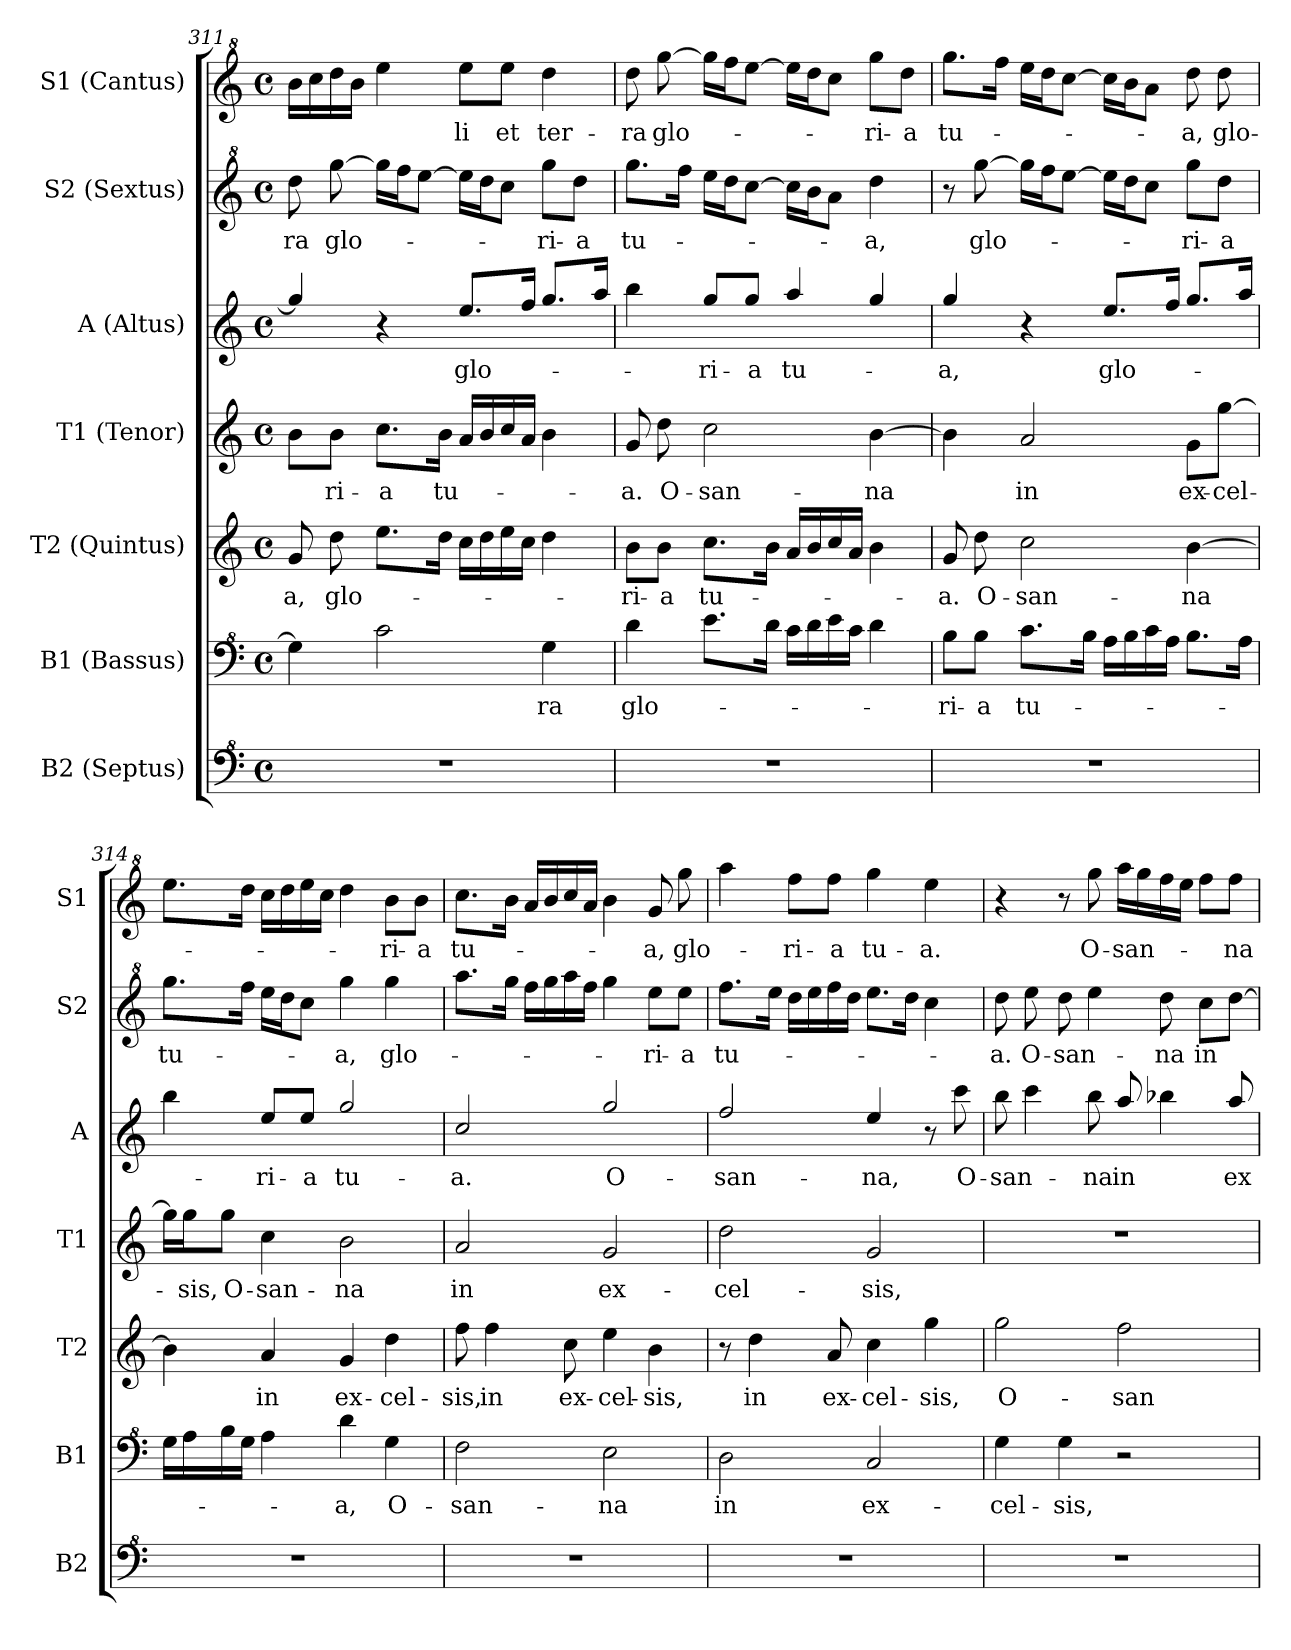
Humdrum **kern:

**kern	**kern	**text	**kern	**text	**kern	**text	**kern	**text	**kern	**text	**kern	**text
*part7	*part6	*part6	*part5	*part5	*part4	*part4	*part3	*part3	*part2	*part2	*part1	*part1
*staff7	*staff6	*staff6	*staff5	*staff5	*staff4	*staff4	*staff3	*staff3	*staff2	*staff2	*staff1	*staff1
*I"B2 (Septus)	*I"B1 (Bassus)	*	*I"T2 (Quintus)	*	*I"T1 (Tenor)	*	*I"A (Altus)	*	*I"S2 (Sextus)	*	*I"S1 (Cantus)	*
*I'B2	*I'B1	*	*I'T2	*	*I'T1	*	*I'A	*	*I'S2	*	*I'S1	*
!!LO:PB:g=z
*clefF^4	*clefF^4	*	*clefG2	*	*clefG2	*	*clefG2	*	*clefG^2	*	*clefG^2	*
*k[]	*k[]	*	*k[]	*	*k[]	*	*k[]	*	*k[]	*	*k[]	*
*M4/4	*M4/4	*	*M4/4	*	*M4/4	*	*M4/4	*	*M4/4	*	*M4/4	*
*met(c)	*met(c)	*	*met(c)	*	*met(c)	*	*met(c)	*	*met(c)	*	*met(c)	*
=311	=311	=311	=311	=311	=311	=311	=311	=311	=311	=311	=311	=311
!	!	!	!	!LO:LY:b	!	!	!	!	!	!LO:LY:b	!	!
1r	4g\]	.	8g/	-a,	8b\L	.	4gg/]	.	8ddd\	-ra	16bb\LL	.
.	.	.	.	.	.	.	.	.	.	.	16ccc\	.
!	!	!	!	!LO:LY:b	!	!LO:LY:b	!	!	!	!LO:LY:b	!	!
.	.	.	8dd\	glo-	8b\J	-ri-	.	.	[8ggg\	glo-	16ddd\	.
.	.	.	.	.	.	.	.	.	.	.	16bb\JJ	.
!	!	!	!	!	!	!LO:LY:b	!	!	!	!	!	!
.	2cc\	.	8.ee\L	.	8.cc\L	-a	4r	.	16ggg\LL]	.	4eee\	.
.	.	.	.	.	.	.	.	.	16fff\J	.	.	.
.	.	.	.	.	.	.	.	.	[8eee\J	.	.	.
!	!	!	!	!	!	!LO:LY:b	!	!	!	!	!	!
.	.	.	16dd\Jk	.	16b\Jk	tu-	.	.	.	.	.	.
!	!	!	!	!	!	!	!	!LO:LY:b	!	!	!	!LO:LY:b
.	.	.	16cc\LL	.	16a/LL	.	8.ee/L	glo-	16eee\LL]	.	8eee\L	-li
.	.	.	16dd\	.	16b/	.	.	.	16ddd\J	.	.	.
!	!	!	!	!	!	!	!	!	!	!	!	!LO:LY:b
.	.	.	16ee\	.	16cc/	.	.	.	8ccc\J	.	8eee\J	et
.	.	.	16cc\JJ	.	16a/JJ	.	16ff/Jk	.	.	.	.	.
!	!	!LO:LY:b	!	!	!	!	!	!	!	!LO:LY:b	!	!LO:LY:b
.	4g\	-ra	4dd\	.	4b\	.	8.gg/L	.	8ggg\L	-ri-	4ddd\	ter-
!	!	!	!	!	!	!	!	!	!	!LO:LY:b	!	!
.	.	.	.	.	.	.	.	.	8ddd\J	-a	.	.
.	.	.	.	.	.	.	16aa/Jk	.	.	.	.	.
=312	=312	=312	=312	=312	=312	=312	=312	=312	=312	=312	=312	=312
!	!	!LO:LY:b	!	!LO:LY:b	!	!LO:LY:b	!	!	!	!LO:LY:b	!	!LO:LY:b
1r	4dd\	glo-	8b\L	-ri-	8g/	-a.	4bb\	.	8.ggg\L	tu-	8ddd\	-ra
!	!	!	!	!LO:LY:b	!	!LO:LY:b	!	!	!	!	!	!LO:LY:b
.	.	.	8b\J	-a	8dd\	O-	.	.	.	.	[8ggg\	glo-
.	.	.	.	.	.	.	.	.	16fff\Jk	.	.	.
!	!	!	!	!LO:LY:b	!	!LO:LY:b	!	!LO:LY:b	!	!	!	!
.	8.ee\L	.	8.cc\L	tu-	2cc\	-san-	8gg/L	-ri-	16eee\LL	.	16ggg\LL]	.
.	.	.	.	.	.	.	.	.	16ddd\J	.	16fff\J	.
!	!	!	!	!	!	!	!	!LO:LY:b	!	!	!	!
.	.	.	.	.	.	.	8gg/J	-a	[8ccc\J	.	[8eee\J	.
.	16dd\Jk	.	16b\Jk	.	.	.	.	.	.	.	.	.
!	!	!	!	!	!	!	!	!LO:LY:b	!	!	!	!
.	16cc\LL	.	16a/LL	.	.	.	4aa/	tu-	16ccc\LL]	.	16eee\LL]	.
.	16dd\	.	16b/	.	.	.	.	.	16bb\J	.	16ddd\J	.
.	16ee\	.	16cc/	.	.	.	.	.	8aa\J	.	8ccc\J	.
.	16cc\JJ	.	16a/JJ	.	.	.	.	.	.	.	.	.
!	!	!	!	!	!	!LO:LY:b	!	!	!	!LO:LY:b	!	!LO:LY:b
.	4dd\	.	4b\	.	[4b\	-na	4gg/	.	4ddd\	-a,	8ggg\L	-ri-
!	!	!	!	!	!	!	!	!	!	!	!	!LO:LY:b
.	.	.	.	.	.	.	.	.	.	.	8ddd\J	-a
=313	=313	=313	=313	=313	=313	=313	=313	=313	=313	=313	=313	=313
!	!	!LO:LY:b	!	!LO:LY:b	!	!	!	!LO:LY:b	!	!	!	!LO:LY:b
1r	8b\L	-ri-	8g/	-a.	4b\]	.	4gg/	-a,	8r	.	8.ggg\L	tu-
!	!	!LO:LY:b	!	!LO:LY:b	!	!	!	!	!	!LO:LY:b	!	!
.	8b\J	-a	8dd\	O-	.	.	.	.	[8ggg\	glo-	.	.
.	.	.	.	.	.	.	.	.	.	.	16fff\Jk	.
!	!	!LO:LY:b	!	!LO:LY:b	!	!LO:LY:b	!	!	!	!	!	!
.	8.cc\L	tu-	2cc\	-san-	2a/	in	4r	.	16ggg\LL]	.	16eee\LL	.
.	.	.	.	.	.	.	.	.	16fff\J	.	16ddd\J	.
.	.	.	.	.	.	.	.	.	[8eee\J	.	[8ccc\J	.
.	16b\Jk	.	.	.	.	.	.	.	.	.	.	.
!	!	!	!	!	!	!	!	!LO:LY:b	!	!	!	!
.	16a\LL	.	.	.	.	.	8.ee/L	glo-	16eee\LL]	.	16ccc\LL]	.
.	16b\	.	.	.	.	.	.	.	16ddd\J	.	16bb\J	.
.	16cc\	.	.	.	.	.	.	.	8ccc\J	.	8aa\J	.
.	16a\JJ	.	.	.	.	.	16ff/Jk	.	.	.	.	.
!	!	!	!	!LO:LY:b	!	!LO:LY:b	!	!	!	!LO:LY:b	!	!LO:LY:b
.	8.b\L	.	[4b\	-na	8g\L	ex-	8.gg/L	.	8ggg\L	-ri-	8ddd\	-a,
!	!	!	!	!	!	!LO:LY:b	!	!	!	!LO:LY:b	!	!LO:LY:b
.	.	.	.	.	[8gg\J	-cel-	.	.	8ddd\J	-a	8ddd\	glo-
.	16a\Jk	.	.	.	.	.	16aa/Jk	.	.	.	.	.
=314	=314	=314	=314	=314	=314	=314	=314	=314	=314	=314	=314	=314
!	!	!	!	!	!	!	!	!	!	!LO:LY:b	!	!
1r	16g\LL	.	4b\]	.	16gg\LL]	.	4bb\	.	8.ggg\L	tu-	8.eee\L	.
!	!	!	!	!	!	!LO:LY:b	!	!	!	!	!	!
.	16a\	.	.	.	16gg\J	-sis,	.	.	.	.	.	.
!	!	!	!	!	!	!LO:LY:b	!	!	!	!	!	!
.	16b\	.	.	.	8gg\J	O-	.	.	.	.	.	.
.	16g\JJ	.	.	.	.	.	.	.	16fff\Jk	.	16ddd\Jk	.
!	!	!	!	!LO:LY:b	!	!LO:LY:b	!	!LO:LY:b	!	!	!	!
.	4a\	.	4a/	in	4cc\	-san-	8ee/L	-ri-	16eee\LL	.	16ccc\LL	.
.	.	.	.	.	.	.	.	.	16ddd\J	.	16ddd\	.
!	!	!	!	!	!	!	!	!LO:LY:b	!	!	!	!
.	.	.	.	.	.	.	8ee/J	-a	8ccc\J	.	16eee\	.
.	.	.	.	.	.	.	.	.	.	.	16ccc\JJ	.
!	!	!LO:LY:b	!	!LO:LY:b	!	!LO:LY:b	!	!LO:LY:b	!	!LO:LY:b	!	!
.	4dd\	-a,	4g/	ex-	2b\	-na	2gg/	tu-	4ggg\	-a,	4ddd\	.
!	!	!LO:LY:b	!	!LO:LY:b	!	!	!	!	!	!LO:LY:b	!	!LO:LY:b
.	4g\	O-	4dd\	-cel-	.	.	.	.	4ggg\	glo-	8bb\L	-ri-
!	!	!	!	!	!	!	!	!	!	!	!	!LO:LY:b
.	.	.	.	.	.	.	.	.	.	.	8bb\J	-a
!!LO:LB:g=z
=315	=315	=315	=315	=315	=315	=315	=315	=315	=315	=315	=315	=315
!	!	!LO:LY:b	!	!LO:LY:b	!	!LO:LY:b	!	!LO:LY:b	!	!	!	!LO:LY:b
1r	2f\	-san-	8ff\	-sis,	2a/	in	2cc/	-a.	8.aaa\L	.	8.ccc\L	tu-
!	!	!	!	!LO:LY:b	!	!	!	!	!	!	!	!
.	.	.	4ff\	in	.	.	.	.	.	.	.	.
.	.	.	.	.	.	.	.	.	16ggg\Jk	.	16bb\Jk	.
.	.	.	.	.	.	.	.	.	16fff\LL	.	16aa/LL	.
.	.	.	.	.	.	.	.	.	16ggg\	.	16bb/	.
!	!	!	!	!LO:LY:b	!	!	!	!	!	!	!	!
.	.	.	8cc\	ex-	.	.	.	.	16aaa\	.	16ccc/	.
.	.	.	.	.	.	.	.	.	16fff\JJ	.	16aa/JJ	.
!	!	!LO:LY:b	!	!LO:LY:b	!	!LO:LY:b	!	!LO:LY:b	!	!	!	!
.	2e\	-na	4ee\	-cel-	2g/	ex-	2gg/	O-	4ggg\	.	4bb\	.
!	!	!	!	!LO:LY:b	!	!	!	!	!	!LO:LY:b	!	!LO:LY:b
.	.	.	4b\	-sis,	.	.	.	.	8eee\L	-ri-	8gg/	-a,
!	!	!	!	!	!	!	!	!	!	!LO:LY:b	!	!LO:LY:b
.	.	.	.	.	.	.	.	.	8eee\J	-a	8ggg\	glo-
=316	=316	=316	=316	=316	=316	=316	=316	=316	=316	=316	=316	=316
!	!	!LO:LY:b	!	!	!	!LO:LY:b	!	!LO:LY:b	!	!LO:LY:b	!	!
1r	2d\	in	8r	.	2dd\	-cel-	2ff/	-san-	8.fff\L	tu-	4aaa\	.
!	!	!	!	!LO:LY:b	!	!	!	!	!	!	!	!
.	.	.	4dd\	in	.	.	.	.	.	.	.	.
.	.	.	.	.	.	.	.	.	16eee\Jk	.	.	.
!	!	!	!	!	!	!	!	!	!	!	!	!LO:LY:b
.	.	.	.	.	.	.	.	.	16ddd\LL	.	8fff\L	-ri-
.	.	.	.	.	.	.	.	.	16eee\	.	.	.
!	!	!	!	!LO:LY:b	!	!	!	!	!	!	!	!LO:LY:b
.	.	.	8a/	ex-	.	.	.	.	16fff\	.	8fff\J	-a
.	.	.	.	.	.	.	.	.	16ddd\JJ	.	.	.
!	!	!LO:LY:b	!	!LO:LY:b	!	!LO:LY:b	!	!LO:LY:b	!	!	!	!LO:LY:b
.	2c/	ex-	4cc\	-cel-	2g/	-sis,	4ee/	-na,	8.eee\L	.	4ggg\	tu-
.	.	.	.	.	.	.	.	.	16ddd\Jk	.	.	.
!	!	!	!	!LO:LY:b	!	!	!	!	!	!	!	!LO:LY:b
.	.	.	4gg\	-sis,	.	.	8r	.	4ccc\	.	4eee\	-a.
!	!	!	!	!	!	!	!	!LO:LY:b	!	!	!	!
.	.	.	.	.	.	.	8ccc\	O-	.	.	.	.
=317	=317	=317	=317	=317	=317	=317	=317	=317	=317	=317	=317	=317
!	!	!LO:LY:b	!	!LO:LY:b	!	!	!	!LO:LY:b	!	!LO:LY:b	!	!
1r	4g\	-cel-	2gg\	O-	1r	.	8bb\	-san-	8ddd\	-a.	4r	.
!	!	!	!	!	!	!	!	!	!	!LO:LY:b	!	!
.	.	.	.	.	.	.	4ccc\	.	8eee\	O-	.	.
!	!	!LO:LY:b	!	!	!	!	!	!	!	!LO:LY:b	!	!
.	4g\	-sis,	.	.	.	.	.	.	8ddd\	-san-	8r	.
!	!	!	!	!	!	!	!	!LO:LY:b	!	!	!	!LO:LY:b
.	.	.	.	.	.	.	8bb\	-na	4eee\	.	8ggg\	O-
!	!	!	!	!LO:LY:b	!	!	!	!LO:LY:b	!	!	!	!LO:LY:b
.	2r	.	2ff\	-san-	.	.	8aa/	in	.	.	16aaa\LL	-san-
.	.	.	.	.	.	.	.	.	.	.	16ggg\	.
!	!	!	!	!	!	!	!	!	!	!LO:LY:b	!	!
.	.	.	.	.	.	.	4bb-X\	.	8ddd\	-na	16fff\	.
.	.	.	.	.	.	.	.	.	.	.	16eee\JJ	.
!	!	!	!	!	!	!	!	!	!	!LO:LY:b	!	!
.	.	.	.	.	.	.	.	.	8ccc\L	in	8fff\L	.
!	!	!	!	!	!	!	!	!LO:LY:b	!	!	!	!LO:LY:b
.	.	.	.	.	.	.	8aa/	ex-	[8ddd\J	.	8fff\J	-na
=	=	=	=	=	=	=	=	=	=	=	=	=
*-	*-	*-	*-	*-	*-	*-	*-	*-	*-	*-	*-	*-
